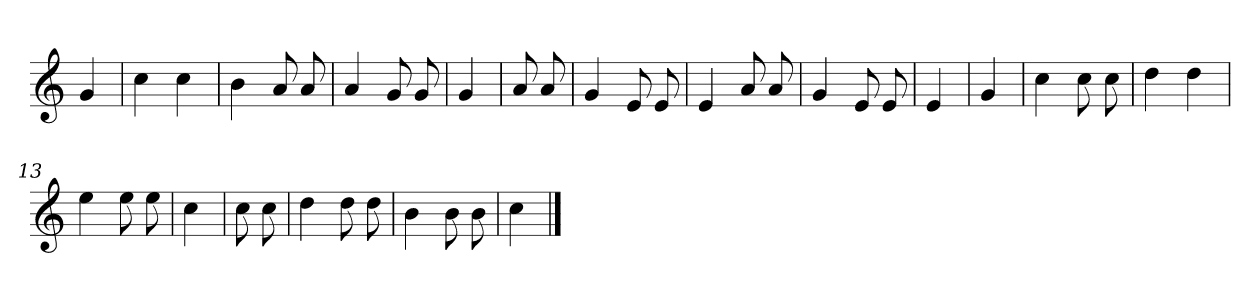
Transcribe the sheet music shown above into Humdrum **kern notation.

**kern
*part1
*staff1
*clefG2
*k[]
*C:
=
4g
=1
4cc
4cc
=2
4b
8a
8a
=3
4a
8g
8g
=4
4g
=5
8a
8a
=6
4g
8e
8e
=7
4e
8a
8a
=8
4g
8e
8e
=9
4e
=10
4g
=11
4cc
8cc
8cc
=12
4dd
4dd
=13
4ee
8ee
8ee
=14
4cc
=15
8cc
8cc
=16
4dd
8dd
8dd
=17
4b
8b
8b
=18
4cc
==
*-
